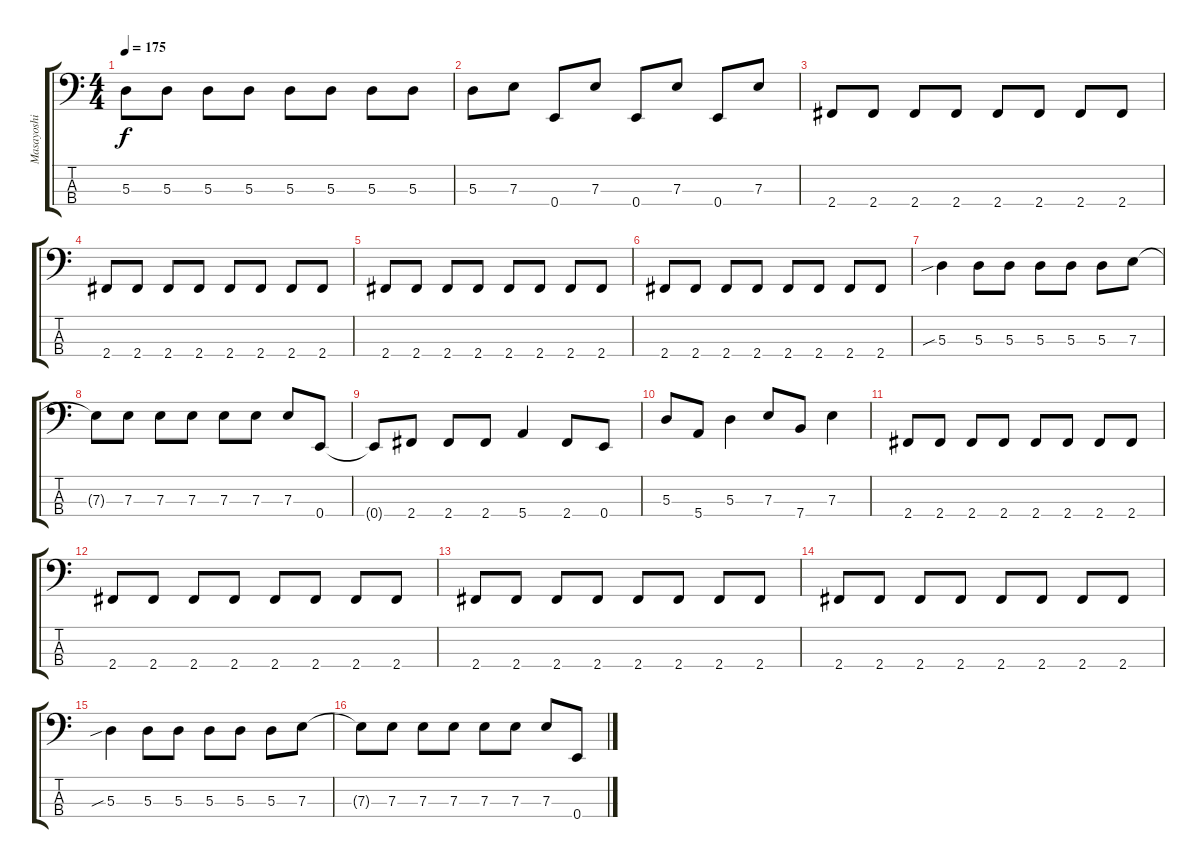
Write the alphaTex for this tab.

\track ("Masayoshi Yamashita" "Masayoshi ") {instrument electricbassfinger}
\staff {score tabs}
\tuning (G2 D2 A1 E1) {hide}
\ts (4 4)
\tempo 175
\clef f4
\ks c
5.3.8{dy f} 5.3.8 5.3.8 5.3.8 5.3.8 5.3.8 5.3.8 5.3.8 |
5.3.8 7.3.8 0.4.8 7.3.8 0.4.8 7.3.8 0.4.8 7.3.8 |
2.4.8 2.4.8 2.4.8 2.4.8 2.4.8 2.4.8 2.4.8 2.4.8 |
2.4.8 2.4.8 2.4.8 2.4.8 2.4.8 2.4.8 2.4.8 2.4.8 |
2.4.8 2.4.8 2.4.8 2.4.8 2.4.8 2.4.8 2.4.8 2.4.8 |
2.4.8 2.4.8 2.4.8 2.4.8 2.4.8 2.4.8 2.4.8 2.4.8 |
5.3{sib}.4 5.3.8 5.3.8 5.3.8 5.3.8 5.3.8 7.3.8 |
7.3{t}.8 7.3.8 7.3.8 7.3.8 7.3.8 7.3.8 7.3.8 0.4.8 |
0.4{t}.8 2.4.8 2.4.8 2.4.8 5.4.4 2.4.8 0.4.8 |
5.3.8 5.4.8 5.3.4 7.3.8 7.4.8 7.3.4 |
2.4.8 2.4.8 2.4.8 2.4.8 2.4.8 2.4.8 2.4.8 2.4.8 |
2.4.8 2.4.8 2.4.8 2.4.8 2.4.8 2.4.8 2.4.8 2.4.8 |
2.4.8 2.4.8 2.4.8 2.4.8 2.4.8 2.4.8 2.4.8 2.4.8 |
2.4.8 2.4.8 2.4.8 2.4.8 2.4.8 2.4.8 2.4.8 2.4.8 |
5.3{sib}.4 5.3.8 5.3.8 5.3.8 5.3.8 5.3.8 7.3.8 |
7.3{t}.8 7.3.8 7.3.8 7.3.8 7.3.8 7.3.8 7.3.8 0.4.8
